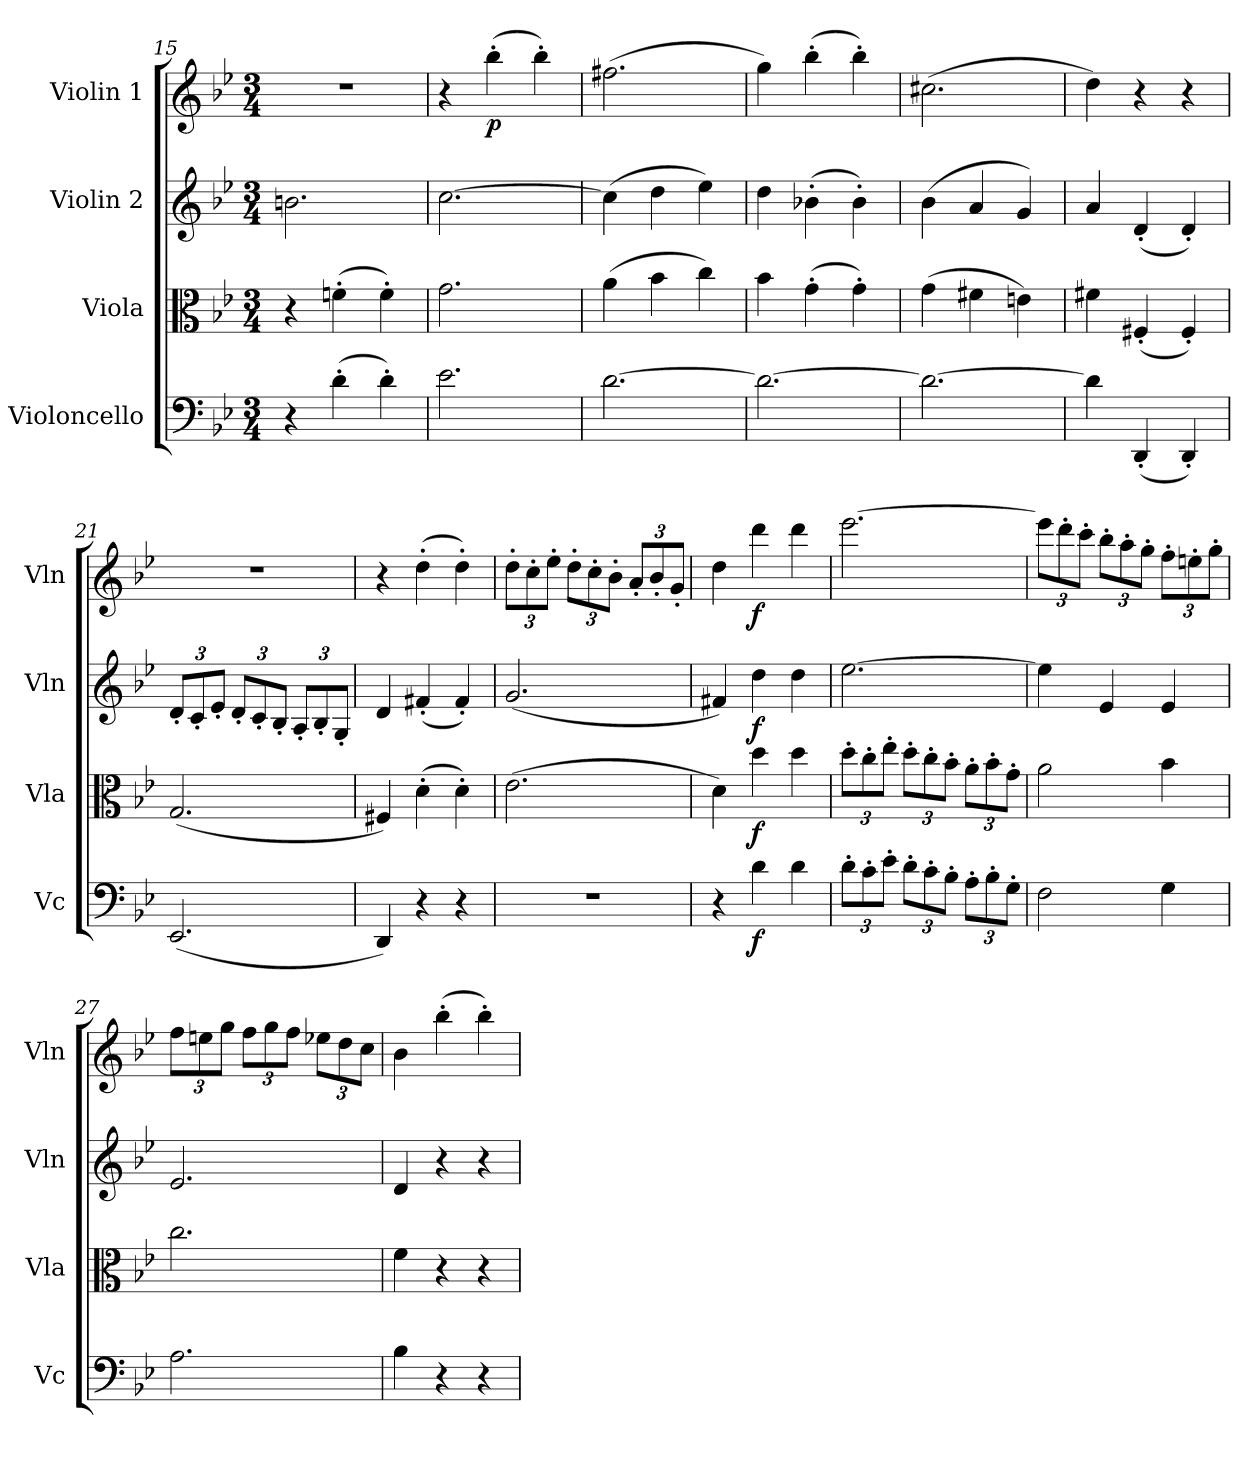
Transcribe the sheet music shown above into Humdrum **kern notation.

**kern	**dynam	**kern	**dynam	**kern	**dynam	**kern	**dynam
*part4	*part4	*part3	*part3	*part2	*part2	*part1	*part1
*staff4	*staff4	*staff3	*staff3	*staff2	*staff2	*staff1	*staff1
*I"Violoncello	*	*I"Viola	*	*I"Violin 2	*	*I"Violin 1	*
*I'Vc	*	*I'Vla	*	*I'Vln	*	*I'Vln	*
*clefF4	*	*clefC3	*	*clefG2	*	*clefG2	*
*k[b-e-]	*	*k[b-e-]	*	*k[b-e-]	*	*k[b-e-]	*
*M3/4	*	*M3/4	*	*M3/4	*	*M3/4	*
=15	=15	=15	=15	=15	=15	=15	=15
4r	.	4r	.	2.bn\	.	2.r	.
(4d'\	.	(4fn'\	.	.	.	.	.
4d'\)	.	4f'\)	.	.	.	.	.
=16	=16	=16	=16	=16	=16	=16	=16
2.e-\	.	2.g\	.	[2.cc\	.	4r	.
!	!	!	!	!	!	!	!LO:DY:b
.	.	.	.	.	.	(4bb-'\	p
.	.	.	.	.	.	4bb-'\)	.
=17	=17	=17	=17	=17	=17	=17	=17
[2.d\	.	(4a\	.	(4cc\]	.	(2.ff#X\	.
.	.	4b-\	.	4dd\	.	.	.
.	.	4cc\)	.	4ee-\)	.	.	.
=18	=18	=18	=18	=18	=18	=18	=18
2.d\_	.	4b-\	.	4dd\	.	4gg\)	.
.	.	(4g'\	.	(4b-X'\	.	(4bb-'\	.
.	.	4g'\)	.	4b-'\)	.	4bb-'\)	.
!!LO:LB:g=z
=19	=19	=19	=19	=19	=19	=19	=19
2.d\_	.	(4g\	.	(4b-\	.	(2.cc#X\	.
.	.	4f#X\	.	4a/	.	.	.
.	.	4en\)	.	4g/)	.	.	.
=20	=20	=20	=20	=20	=20	=20	=20
4d\]	.	4f#X\	.	4a/	.	4dd\)	.
(4DD'/	.	(4F#X'/	.	(4d'/	.	4r	.
4DD'/)	.	4F#'/)	.	4d'/)	.	4r	.
=21	=21	=21	=21	=21	=21	=21	=21
*	*	*	*	*Xbrackettup	*	*	*
(2.EE-/	.	(2.G/	.	12d'/L	.	2.r	.
.	.	.	.	12c'/	.	.	.
.	.	.	.	12e-'/J	.	.	.
.	.	.	.	12d'/L	.	.	.
.	.	.	.	12c'/	.	.	.
.	.	.	.	12B-'/J	.	.	.
.	.	.	.	12A'/L	.	.	.
.	.	.	.	12B-'/	.	.	.
.	.	.	.	12G'/J	.	.	.
=22	=22	=22	=22	=22	=22	=22	=22
4DD/)	.	4F#X/)	.	4d/	.	4r	.
4r	.	(4d'\	.	(4f#X'/	.	(4dd'\	.
4r	.	4d'\)	.	4f#'/)	.	4dd'\)	.
=23	=23	=23	=23	=23	=23	=23	=23
*	*	*	*	*	*	*Xbrackettup	*
2.r	.	(2.e-\	.	(2.g/	.	12dd'\L	.
.	.	.	.	.	.	12cc'\	.
.	.	.	.	.	.	12ee-'\J	.
.	.	.	.	.	.	12dd'\L	.
.	.	.	.	.	.	12cc'\	.
.	.	.	.	.	.	12b-'\J	.
.	.	.	.	.	.	12a'/L	.
.	.	.	.	.	.	12b-'/	.
.	.	.	.	.	.	12g'/J	.
=24	=24	=24	=24	=24	=24	=24	=24
4r	.	4d\)	.	4f#X/)	.	4dd\	.
!	!LO:DY:b	!	!LO:DY:b	!	!LO:DY:b	!	!LO:DY:b
4d\	f	4dd\	f	4dd\	f	4ddd\	f
4d\	.	4dd\	.	4dd\	.	4ddd\	.
!!LO:LB:g=z
=25	=25	=25	=25	=25	=25	=25	=25
*Xbrackettup	*	*Xbrackettup	*	*	*	*	*
12d'\L	.	12dd'\L	.	[2.ee-\	.	[2.eee-\	.
12c'\	.	12cc'\	.	.	.	.	.
12e-'\J	.	12ee-'\J	.	.	.	.	.
12d'\L	.	12dd'\L	.	.	.	.	.
12c'\	.	12cc'\	.	.	.	.	.
12B-'\J	.	12b-'\J	.	.	.	.	.
12A'\L	.	12a'\L	.	.	.	.	.
12B-'\	.	12b-'\	.	.	.	.	.
12G'\J	.	12g'\J	.	.	.	.	.
!!LO:PB:g=z
=26	=26	=26	=26	=26	=26	=26	=26
2F\	.	2a\	.	4ee-\]	.	12eee-\L]	.
.	.	.	.	.	.	12ddd'\	.
.	.	.	.	.	.	12ccc'\J	.
.	.	.	.	4e-/	.	12bb-'\L	.
.	.	.	.	.	.	12aa'\	.
.	.	.	.	.	.	12gg'\J	.
4G\	.	4b-\	.	4e-/	.	12ff'\L	.
.	.	.	.	.	.	12een'\	.
.	.	.	.	.	.	12gg'\J	.
=27	=27	=27	=27	=27	=27	=27	=27
2.A\	.	2.cc\	.	2.e-/	.	12ff\L	.
.	.	.	.	.	.	12een\	.
.	.	.	.	.	.	12gg\J	.
.	.	.	.	.	.	12ff\L	.
.	.	.	.	.	.	12gg\	.
.	.	.	.	.	.	12ff\J	.
.	.	.	.	.	.	12ee-X\L	.
.	.	.	.	.	.	12dd\	.
.	.	.	.	.	.	12cc\J	.
=28	=28	=28	=28	=28	=28	=28	=28
4B-\	.	4f\	.	4d/	.	4b-\	.
4r	.	4r	.	4r	.	(4bb-'\	.
4r	.	4r	.	4r	.	4bb-'\)	.
=	=	=	=	=	=	=	=
*-	*-	*-	*-	*-	*-	*-	*-
